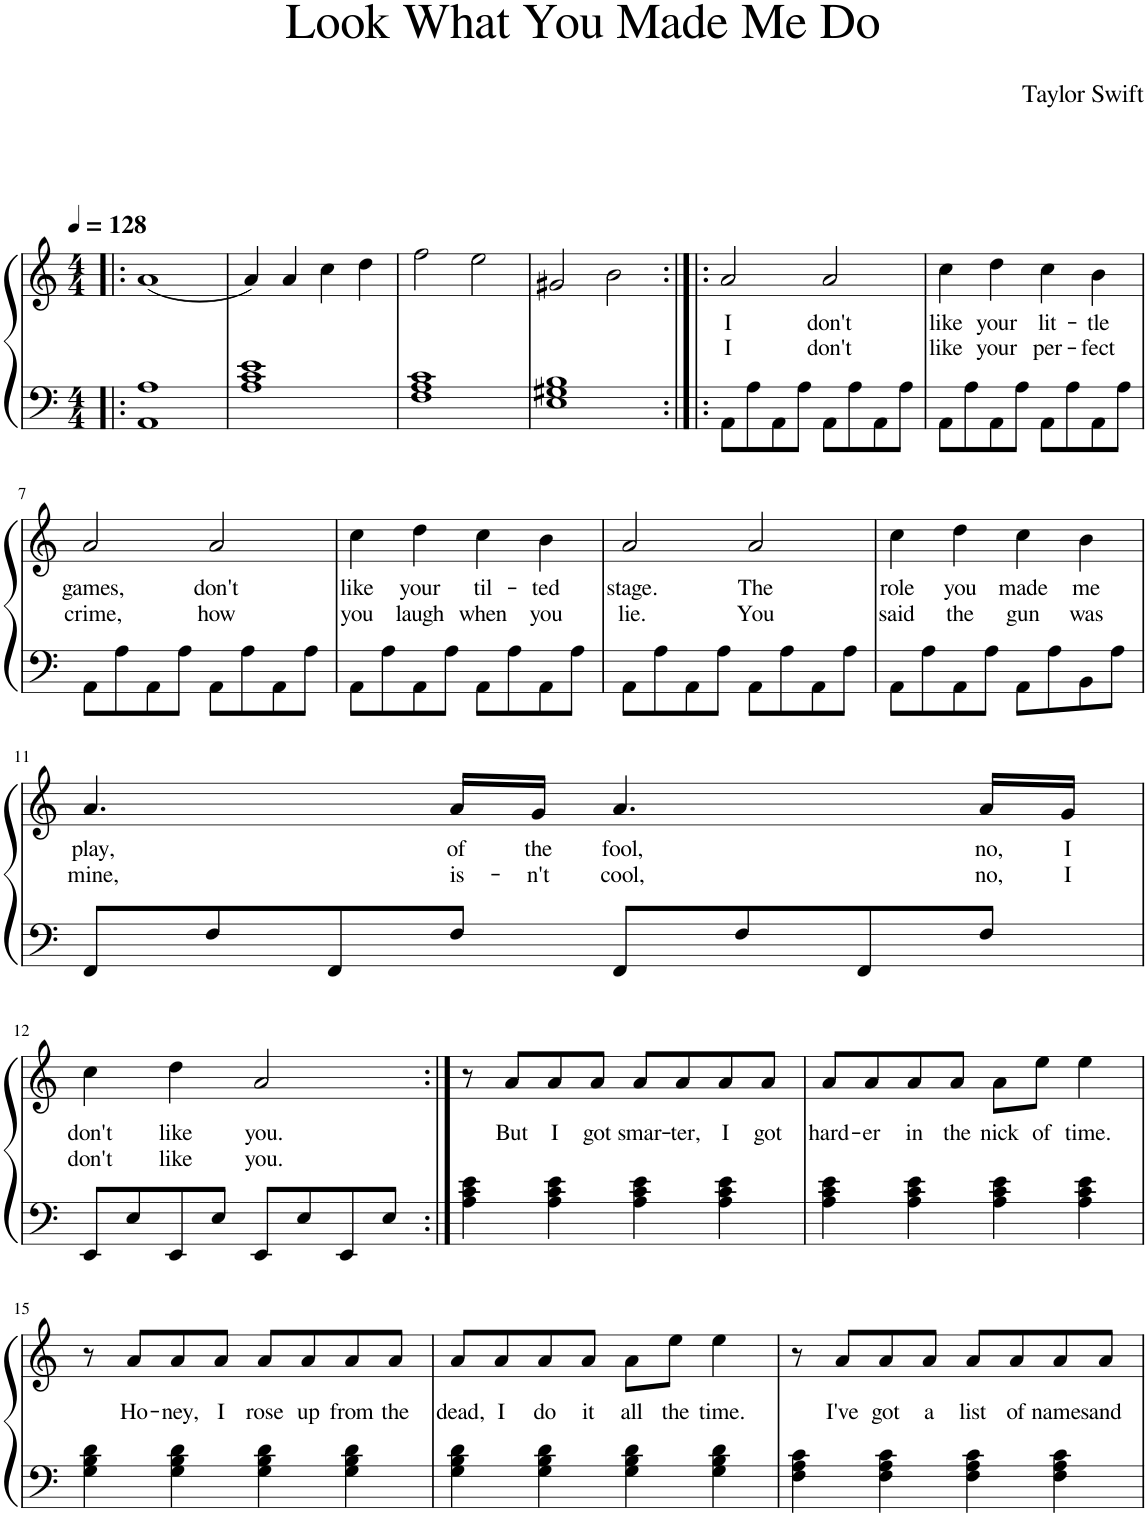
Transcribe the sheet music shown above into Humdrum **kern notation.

**kern	**kern	**text	**text
*part1	*part1	*part1	*part1
*staff2	*staff1	*staff1	*staff1
*I"Piano	*	*	*
*I'Pno.	*	*	*
*clefF4	*clefG2	*	*
*k[]	*k[]	*	*
*M4/4	*M4/4	*	*
*MM128	*MM128	*	*
=1!|:	=1!|:	=1!|:	=1!|:
1AA 1A	(1a	.	.
=2	=2	=2	=2
1A 1c 1e	4a/)	.	.
.	4a/	.	.
.	4cc\	.	.
.	4dd\	.	.
=3	=3	=3	=3
1F 1A 1c	2ff\	.	.
.	2ee\	.	.
=4	=4	=4	=4
1E 1G#X 1B	2g#X/	.	.
.	2b\	.	.
=5:|!|:	=5:|!|:	=5:|!|:	=5:|!|:
!	!	!LO:LY:b	!LO:LY:b
8AA\L	2a/	I	I
8A\	.	.	.
8AA\	.	.	.
8A\J	.	.	.
!	!	!LO:LY:b	!LO:LY:b
8AA\L	2a/	don't	don't
8A\	.	.	.
8AA\	.	.	.
8A\J	.	.	.
=6	=6	=6	=6
!	!	!LO:LY:b	!LO:LY:b
8AA\L	4cc\	like	like
8A\	.	.	.
!	!	!LO:LY:b	!LO:LY:b
8AA\	4dd\	your	your
8A\J	.	.	.
!	!	!LO:LY:b	!LO:LY:b
8AA\L	4cc\	lit-	per-
8A\	.	.	.
!	!	!LO:LY:b	!LO:LY:b
8AA\	4b\	-tle	-fect
8A\J	.	.	.
!!LO:LB:g=z
=7	=7	=7	=7
!	!	!LO:LY:b	!LO:LY:b
8AA\L	2a/	games,	crime,
8A\	.	.	.
8AA\	.	.	.
8A\J	.	.	.
!	!	!LO:LY:b	!LO:LY:b
8AA\L	2a/	don't	how
8A\	.	.	.
8AA\	.	.	.
8A\J	.	.	.
=8	=8	=8	=8
!	!	!LO:LY:b	!LO:LY:b
8AA\L	4cc\	like	you
8A\	.	.	.
!	!	!LO:LY:b	!LO:LY:b
8AA\	4dd\	your	laugh
8A\J	.	.	.
!	!	!LO:LY:b	!LO:LY:b
8AA\L	4cc\	til-	when
8A\	.	.	.
!	!	!LO:LY:b	!LO:LY:b
8AA\	4b\	-ted	you
8A\J	.	.	.
=9	=9	=9	=9
!	!	!LO:LY:b	!LO:LY:b
8AA\L	2a/	stage.	lie.
8A\	.	.	.
8AA\	.	.	.
8A\J	.	.	.
!	!	!LO:LY:b	!LO:LY:b
8AA\L	2a/	The	You
8A\	.	.	.
8AA\	.	.	.
8A\J	.	.	.
=10	=10	=10	=10
!	!	!LO:LY:b	!LO:LY:b
8AA\L	4cc\	role	said
8A\	.	.	.
!	!	!LO:LY:b	!LO:LY:b
8AA\	4dd\	you	the
8A\J	.	.	.
!	!	!LO:LY:b	!LO:LY:b
8AA\L	4cc\	made	gun
8A\	.	.	.
!	!	!LO:LY:b	!LO:LY:b
8BB\	4b\	me	was
8A\J	.	.	.
!!LO:LB:g=z
=11	=11	=11	=11
!	!	!LO:LY:b	!LO:LY:b
8FF/L	4.a/	play,	mine,
8F/	.	.	.
8FF/	.	.	.
!	!	!LO:LY:b	!LO:LY:b
8F/J	16a/LL	of	is-
!	!	!LO:LY:b	!LO:LY:b
.	16g/JJ	the	-n't
!	!	!LO:LY:b	!LO:LY:b
8FF/L	4.a/	fool,	cool,
8F/	.	.	.
8FF/	.	.	.
!	!	!LO:LY:b	!LO:LY:b
8F/J	16a/LL	no,	no,
!	!	!LO:LY:b	!LO:LY:b
.	16g/JJ	I	I
!!LO:LB:g=z
=12	=12	=12	=12
!	!	!LO:LY:b	!LO:LY:b
8EE/L	4cc\	don't	don't
8E/	.	.	.
!	!	!LO:LY:b	!LO:LY:b
8EE/	4dd\	like	like
8E/J	.	.	.
!	!	!LO:LY:b	!LO:LY:b
8EE/L	2a/	you.	you.
8E/	.	.	.
8EE/	.	.	.
8E/J	.	.	.
=13:|!	=13:|!	=13:|!	=13:|!
4A\ 4c\ 4e\	8r	.	.
!	!	!LO:LY:b	!
.	8a/L	But	.
!	!	!LO:LY:b	!
4A\ 4c\ 4e\	8a/	I	.
!	!	!LO:LY:b	!
.	8a/J	got	.
!	!	!LO:LY:b	!
4A\ 4c\ 4e\	8a/L	smar-	.
!	!	!LO:LY:b	!
.	8a/	-ter,	.
!	!	!LO:LY:b	!
4A\ 4c\ 4e\	8a/	I	.
!	!	!LO:LY:b	!
.	8a/J	got	.
=14	=14	=14	=14
!	!	!LO:LY:b	!
4A\ 4c\ 4e\	8a/L	hard-	.
!	!	!LO:LY:b	!
.	8a/	-er	.
!	!	!LO:LY:b	!
4A\ 4c\ 4e\	8a/	in	.
!	!	!LO:LY:b	!
.	8a/J	the	.
!	!	!LO:LY:b	!
4A\ 4c\ 4e\	8a\L	nick	.
!	!	!LO:LY:b	!
.	8ee\J	of	.
!	!	!LO:LY:b	!
4A\ 4c\ 4e\	4ee\	time.	.
!!LO:LB:g=z
=15	=15	=15	=15
4G\ 4B\ 4d\	8r	.	.
!	!	!LO:LY:b	!
.	8a/L	Ho-	.
!	!	!LO:LY:b	!
4G\ 4B\ 4d\	8a/	-ney,	.
!	!	!LO:LY:b	!
.	8a/J	I	.
!	!	!LO:LY:b	!
4G\ 4B\ 4d\	8a/L	rose	.
!	!	!LO:LY:b	!
.	8a/	up	.
!	!	!LO:LY:b	!
4G\ 4B\ 4d\	8a/	from	.
!	!	!LO:LY:b	!
.	8a/J	the	.
=16	=16	=16	=16
!	!	!LO:LY:b	!
4G\ 4B\ 4d\	8a/L	dead,	.
!	!	!LO:LY:b	!
.	8a/	I	.
!	!	!LO:LY:b	!
4G\ 4B\ 4d\	8a/	do	.
!	!	!LO:LY:b	!
.	8a/J	it	.
!	!	!LO:LY:b	!
4G\ 4B\ 4d\	8a\L	all	.
!	!	!LO:LY:b	!
.	8ee\J	the	.
!	!	!LO:LY:b	!
4G\ 4B\ 4d\	4ee\	time.	.
=17	=17	=17	=17
4F\ 4A\ 4c\	8r	.	.
!	!	!LO:LY:b	!
.	8a/L	I've	.
!	!	!LO:LY:b	!
4F\ 4A\ 4c\	8a/	got	.
!	!	!LO:LY:b	!
.	8a/J	a	.
!	!	!LO:LY:b	!
4F\ 4A\ 4c\	8a/L	list	.
!	!	!LO:LY:b	!
.	8a/	of	.
!	!	!LO:LY:b	!
4F\ 4A\ 4c\	8a/	names	.
!	!	!LO:LY:b	!
.	8a/J	and	.
=	=	=	=
*-	*-	*-	*-
